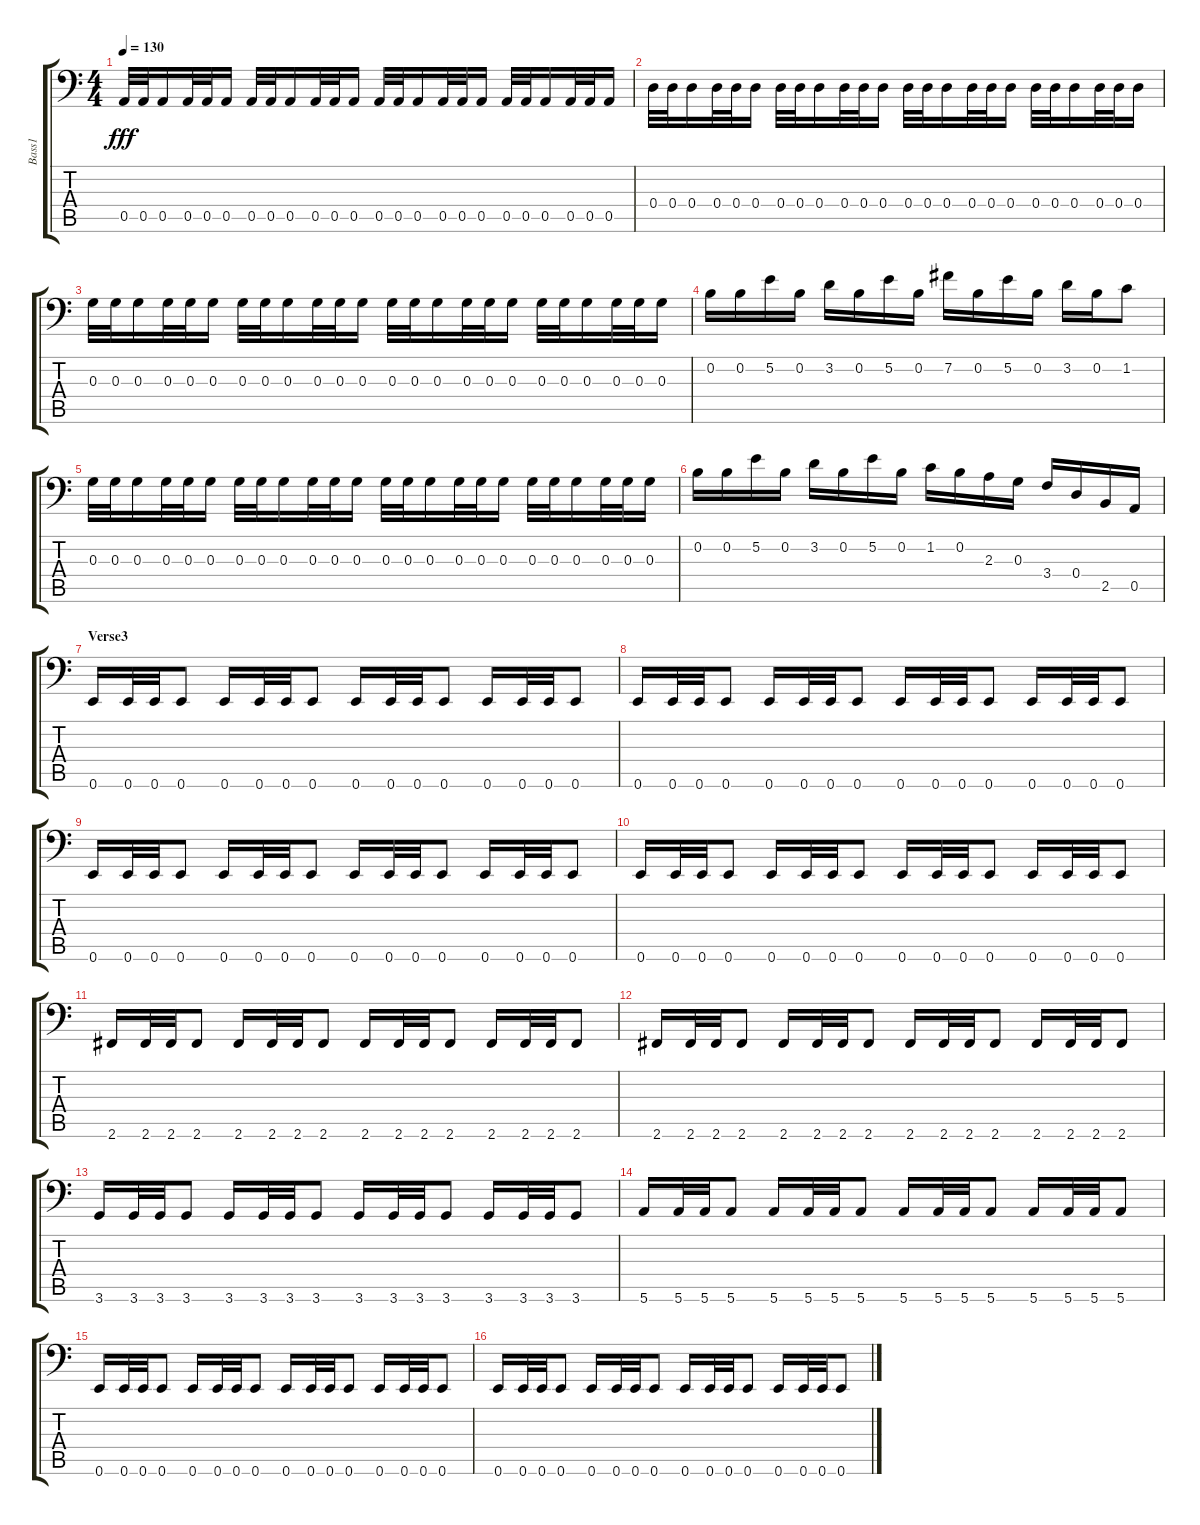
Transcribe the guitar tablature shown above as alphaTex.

\track ("Bass1" "Bass1") {instrument electricbassfinger}
\staff {score tabs}
\tuning (E3 B2 G2 D2 A1 E1) {hide}
\ts (4 4)
\tempo 130
\clef f4
\ks c
0.5.32{dy fff} 0.5.32 0.5.16 0.5.32 0.5.32 0.5.16 0.5.32 0.5.32 0.5.16 0.5.32 0.5.32 0.5.16 0.5.32 0.5.32 0.5.16 0.5.32 0.5.32 0.5.16 0.5.32 0.5.32 0.5.16 0.5.32 0.5.32 0.5.16 |
0.4.32 0.4.32 0.4.16 0.4.32 0.4.32 0.4.16 0.4.32 0.4.32 0.4.16 0.4.32 0.4.32 0.4.16 0.4.32 0.4.32 0.4.16 0.4.32 0.4.32 0.4.16 0.4.32 0.4.32 0.4.16 0.4.32 0.4.32 0.4.16 |
0.3.32 0.3.32 0.3.16 0.3.32 0.3.32 0.3.16 0.3.32 0.3.32 0.3.16 0.3.32 0.3.32 0.3.16 0.3.32 0.3.32 0.3.16 0.3.32 0.3.32 0.3.16 0.3.32 0.3.32 0.3.16 0.3.32 0.3.32 0.3.16 |
0.2.16 0.2.16 5.2.16 0.2.16 3.2.16 0.2.16 5.2.16 0.2.16 7.2.16 0.2.16 5.2.16 0.2.16 3.2.16 0.2.16 1.2.8 |
0.3.32 0.3.32 0.3.16 0.3.32 0.3.32 0.3.16 0.3.32 0.3.32 0.3.16 0.3.32 0.3.32 0.3.16 0.3.32 0.3.32 0.3.16 0.3.32 0.3.32 0.3.16 0.3.32 0.3.32 0.3.16 0.3.32 0.3.32 0.3.16 |
0.2.16 0.2.16 5.2.16 0.2.16 3.2.16 0.2.16 5.2.16 0.2.16 1.2.16 0.2.16 2.3.16 0.3.16 3.4.16 0.4.16 2.5.16 0.5.16 |
\section ("" "Verse3")
0.6.16 0.6.32 0.6.32 0.6.8 0.6.16 0.6.32 0.6.32 0.6.8 0.6.16 0.6.32 0.6.32 0.6.8 0.6.16 0.6.32 0.6.32 0.6.8 |
0.6.16 0.6.32 0.6.32 0.6.8 0.6.16 0.6.32 0.6.32 0.6.8 0.6.16 0.6.32 0.6.32 0.6.8 0.6.16 0.6.32 0.6.32 0.6.8 |
0.6.16 0.6.32 0.6.32 0.6.8 0.6.16 0.6.32 0.6.32 0.6.8 0.6.16 0.6.32 0.6.32 0.6.8 0.6.16 0.6.32 0.6.32 0.6.8 |
0.6.16 0.6.32 0.6.32 0.6.8 0.6.16 0.6.32 0.6.32 0.6.8 0.6.16 0.6.32 0.6.32 0.6.8 0.6.16 0.6.32 0.6.32 0.6.8 |
2.6.16 2.6.32 2.6.32 2.6.8 2.6.16 2.6.32 2.6.32 2.6.8 2.6.16 2.6.32 2.6.32 2.6.8 2.6.16 2.6.32 2.6.32 2.6.8 |
2.6.16 2.6.32 2.6.32 2.6.8 2.6.16 2.6.32 2.6.32 2.6.8 2.6.16 2.6.32 2.6.32 2.6.8 2.6.16 2.6.32 2.6.32 2.6.8 |
3.6.16 3.6.32 3.6.32 3.6.8 3.6.16 3.6.32 3.6.32 3.6.8 3.6.16 3.6.32 3.6.32 3.6.8 3.6.16 3.6.32 3.6.32 3.6.8 |
5.6.16 5.6.32 5.6.32 5.6.8 5.6.16 5.6.32 5.6.32 5.6.8 5.6.16 5.6.32 5.6.32 5.6.8 5.6.16 5.6.32 5.6.32 5.6.8 |
0.6.16 0.6.32 0.6.32 0.6.8 0.6.16 0.6.32 0.6.32 0.6.8 0.6.16 0.6.32 0.6.32 0.6.8 0.6.16 0.6.32 0.6.32 0.6.8 |
0.6.16 0.6.32 0.6.32 0.6.8 0.6.16 0.6.32 0.6.32 0.6.8 0.6.16 0.6.32 0.6.32 0.6.8 0.6.16 0.6.32 0.6.32 0.6.8
